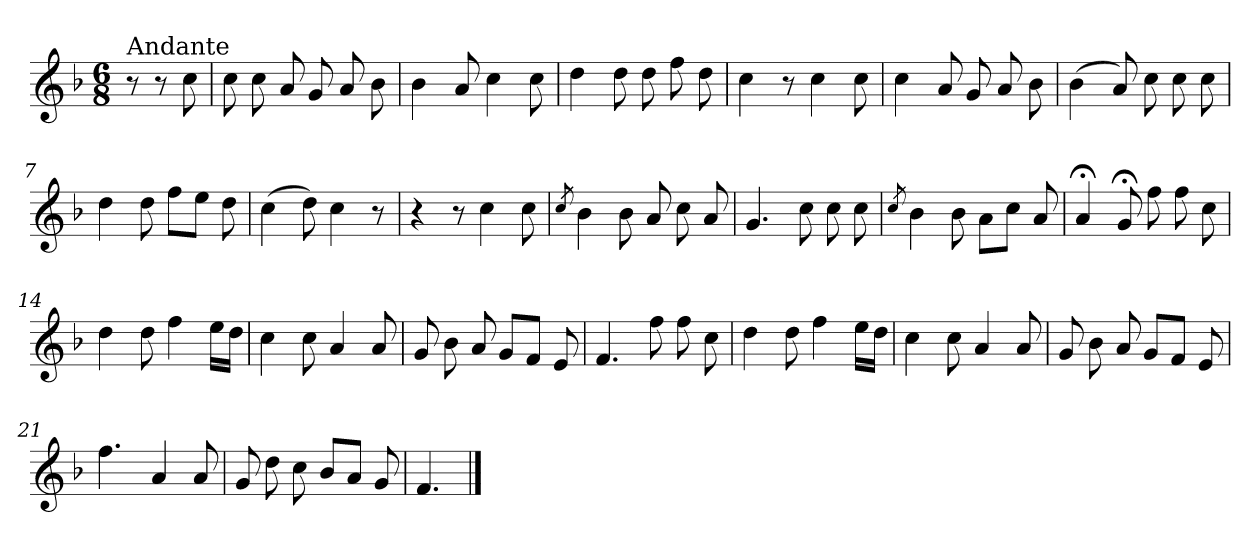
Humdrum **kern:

**kern
*part1
*staff1
*clefG2
*k[b-]
*F:
*M6/8
=
!LO:TX:a:t=Andante
8r
8r
8cc\
=1
8cc\
8cc\
8a/
8g/
8a/
8b-\
=2
4b-\
8a/
4cc\
8cc\
=3
4dd\
8dd\
8dd\
8ff\
8dd\
=4
4cc\
8r
4cc\
8cc\
=5
4cc\
8a/
8g/
8a/
8b-\
!!LO:LB:g=z
=6
(>4b-\
8a/)
8cc\
8cc\
8cc\
=7
4dd\
8dd\
8ff\L
8ee\J
8dd\
=8
(>4cc\
8dd\)
4cc\
8r
=9
4r
8r
4cc\
8cc\
=10
8qcc/
4b-\
8b-\
8a/
8cc\
8a/
=11
4.g/
8cc\
8cc\
8cc\
!!LO:LB:g=z
=12
8qcc/
4b-\
8b-\
8a\L
8cc\J
8a/
=13
4a;</
8g;</
8ff\
8ff\
8cc\
=14
4dd\
8dd\
4ff\
16ee\LL
16dd\JJ
=15
4cc\
8cc\
4a/
8a/
=16
8g/
8b-\
8a/
8g/L
8f/J
8e/
=17
4.f/
8ff\
8ff\
8cc\
!!LO:LB:g=z
=18
4dd\
8dd\
4ff\
16ee\LL
16dd\JJ
=19
4cc\
8cc\
4a/
8a/
=20
8g/
8b-\
8a/
8g/L
8f/J
8e/
=21
4.ff\
4a/
8a/
=22
8g/
8dd\
8cc\
8b-/L
8a/J
8g/
=23
4.f/
==
*-
